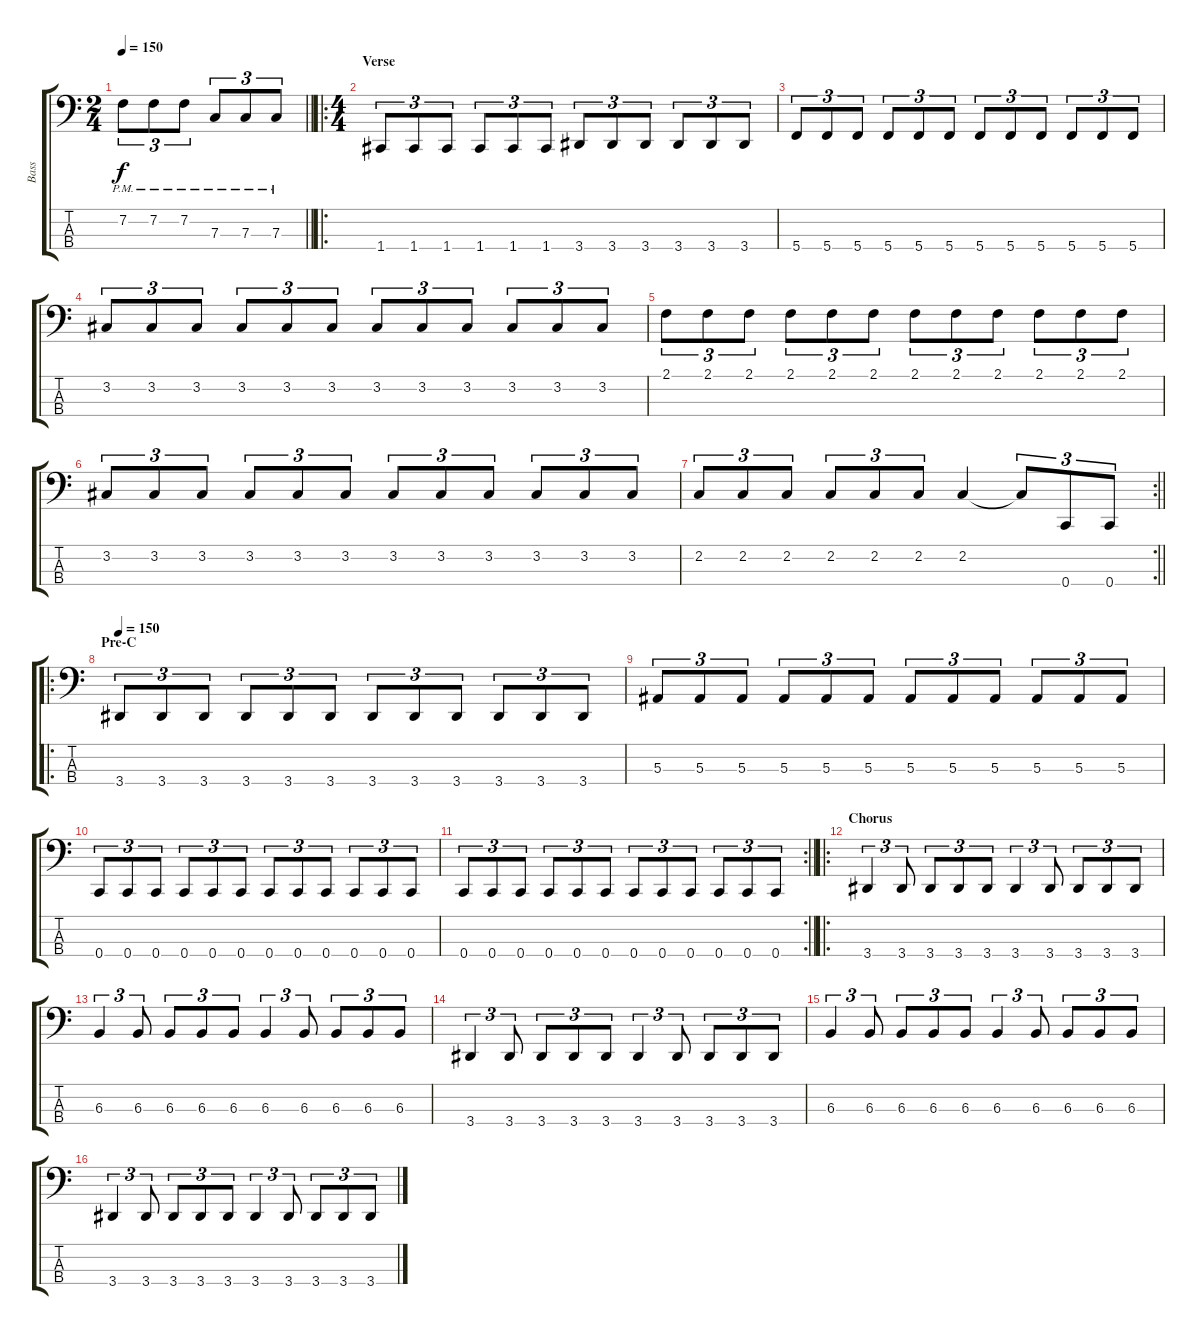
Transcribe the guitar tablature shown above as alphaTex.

\track ("Bass" "Bass") {instrument electricbassfinger}
\staff {score tabs}
\tuning (Eb2 Bb1 F1 C1) {hide}
\ts (2 4)
\tempo 150
\clef f4
\barLineRight lightlight
\ks c
7.2{pm}.8{tu (3 2) dy f volume 12 instrument electricbassfinger} 7.2{pm}.8{tu (3 2)} 7.2{pm}.8{tu (3 2)} 7.3{pm}.8{tu (3 2)} 7.3{pm}.8{tu (3 2)} 7.3{pm}.8{tu (3 2)} |
\ro
\ts (4 4)
\section ("" "Verse")
1.4.8{tu (3 2) volume 14} 1.4.8{tu (3 2)} 1.4.8{tu (3 2)} 1.4.8{tu (3 2)} 1.4.8{tu (3 2)} 1.4.8{tu (3 2)} 3.4.8{tu (3 2)} 3.4.8{tu (3 2)} 3.4.8{tu (3 2)} 3.4.8{tu (3 2)} 3.4.8{tu (3 2)} 3.4.8{tu (3 2)} |
5.4.8{tu (3 2)} 5.4.8{tu (3 2)} 5.4.8{tu (3 2)} 5.4.8{tu (3 2)} 5.4.8{tu (3 2)} 5.4.8{tu (3 2)} 5.4.8{tu (3 2)} 5.4.8{tu (3 2)} 5.4.8{tu (3 2)} 5.4.8{tu (3 2)} 5.4.8{tu (3 2)} 5.4.8{tu (3 2)} |
3.2.8{tu (3 2)} 3.2.8{tu (3 2)} 3.2.8{tu (3 2)} 3.2.8{tu (3 2)} 3.2.8{tu (3 2)} 3.2.8{tu (3 2)} 3.2.8{tu (3 2)} 3.2.8{tu (3 2)} 3.2.8{tu (3 2)} 3.2.8{tu (3 2)} 3.2.8{tu (3 2)} 3.2.8{tu (3 2)} |
2.1.8{tu (3 2)} 2.1.8{tu (3 2)} 2.1.8{tu (3 2)} 2.1.8{tu (3 2)} 2.1.8{tu (3 2)} 2.1.8{tu (3 2)} 2.1.8{tu (3 2)} 2.1.8{tu (3 2)} 2.1.8{tu (3 2)} 2.1.8{tu (3 2)} 2.1.8{tu (3 2)} 2.1.8{tu (3 2)} |
3.2.8{tu (3 2)} 3.2.8{tu (3 2)} 3.2.8{tu (3 2)} 3.2.8{tu (3 2)} 3.2.8{tu (3 2)} 3.2.8{tu (3 2)} 3.2.8{tu (3 2)} 3.2.8{tu (3 2)} 3.2.8{tu (3 2)} 3.2.8{tu (3 2)} 3.2.8{tu (3 2)} 3.2.8{tu (3 2)} |
\rc 2
\barLineRight lightlight
2.2.8{tu (3 2)} 2.2.8{tu (3 2)} 2.2.8{tu (3 2)} 2.2.8{tu (3 2)} 2.2.8{tu (3 2)} 2.2.8{tu (3 2)} 2.2.4 2.2{t}.8{tu (3 2)} 0.4.8{tu (3 2)} 0.4.8{tu (3 2)} |
\ro
\section ("" "Pre-C")
\tempo 150
3.4.8{tu (3 2)} 3.4.8{tu (3 2)} 3.4.8{tu (3 2)} 3.4.8{tu (3 2)} 3.4.8{tu (3 2)} 3.4.8{tu (3 2)} 3.4.8{tu (3 2)} 3.4.8{tu (3 2)} 3.4.8{tu (3 2)} 3.4.8{tu (3 2)} 3.4.8{tu (3 2)} 3.4.8{tu (3 2)} |
5.3.8{tu (3 2)} 5.3.8{tu (3 2)} 5.3.8{tu (3 2)} 5.3.8{tu (3 2)} 5.3.8{tu (3 2)} 5.3.8{tu (3 2)} 5.3.8{tu (3 2)} 5.3.8{tu (3 2)} 5.3.8{tu (3 2)} 5.3.8{tu (3 2)} 5.3.8{tu (3 2)} 5.3.8{tu (3 2)} |
0.4.8{tu (3 2)} 0.4.8{tu (3 2)} 0.4.8{tu (3 2)} 0.4.8{tu (3 2)} 0.4.8{tu (3 2)} 0.4.8{tu (3 2)} 0.4.8{tu (3 2)} 0.4.8{tu (3 2)} 0.4.8{tu (3 2)} 0.4.8{tu (3 2)} 0.4.8{tu (3 2)} 0.4.8{tu (3 2)} |
\rc 2
\barLineRight lightlight
0.4.8{tu (3 2)} 0.4.8{tu (3 2)} 0.4.8{tu (3 2)} 0.4.8{tu (3 2)} 0.4.8{tu (3 2)} 0.4.8{tu (3 2)} 0.4.8{tu (3 2)} 0.4.8{tu (3 2)} 0.4.8{tu (3 2)} 0.4.8{tu (3 2)} 0.4.8{tu (3 2)} 0.4.8{tu (3 2)} |
\ro
\section ("" "Chorus")
3.4.4{tu (3 2)} 3.4.8{tu (3 2)} 3.4.8{tu (3 2)} 3.4.8{tu (3 2)} 3.4.8{tu (3 2)} 3.4.4{tu (3 2)} 3.4.8{tu (3 2)} 3.4.8{tu (3 2)} 3.4.8{tu (3 2)} 3.4.8{tu (3 2)} |
6.3.4{tu (3 2)} 6.3.8{tu (3 2)} 6.3.8{tu (3 2)} 6.3.8{tu (3 2)} 6.3.8{tu (3 2)} 6.3.4{tu (3 2)} 6.3.8{tu (3 2)} 6.3.8{tu (3 2)} 6.3.8{tu (3 2)} 6.3.8{tu (3 2)} |
3.4.4{tu (3 2)} 3.4.8{tu (3 2)} 3.4.8{tu (3 2)} 3.4.8{tu (3 2)} 3.4.8{tu (3 2)} 3.4.4{tu (3 2)} 3.4.8{tu (3 2)} 3.4.8{tu (3 2)} 3.4.8{tu (3 2)} 3.4.8{tu (3 2)} |
6.3.4{tu (3 2)} 6.3.8{tu (3 2)} 6.3.8{tu (3 2)} 6.3.8{tu (3 2)} 6.3.8{tu (3 2)} 6.3.4{tu (3 2)} 6.3.8{tu (3 2)} 6.3.8{tu (3 2)} 6.3.8{tu (3 2)} 6.3.8{tu (3 2)} |
3.4.4{tu (3 2)} 3.4.8{tu (3 2)} 3.4.8{tu (3 2)} 3.4.8{tu (3 2)} 3.4.8{tu (3 2)} 3.4.4{tu (3 2)} 3.4.8{tu (3 2)} 3.4.8{tu (3 2)} 3.4.8{tu (3 2)} 3.4.8{tu (3 2)}
